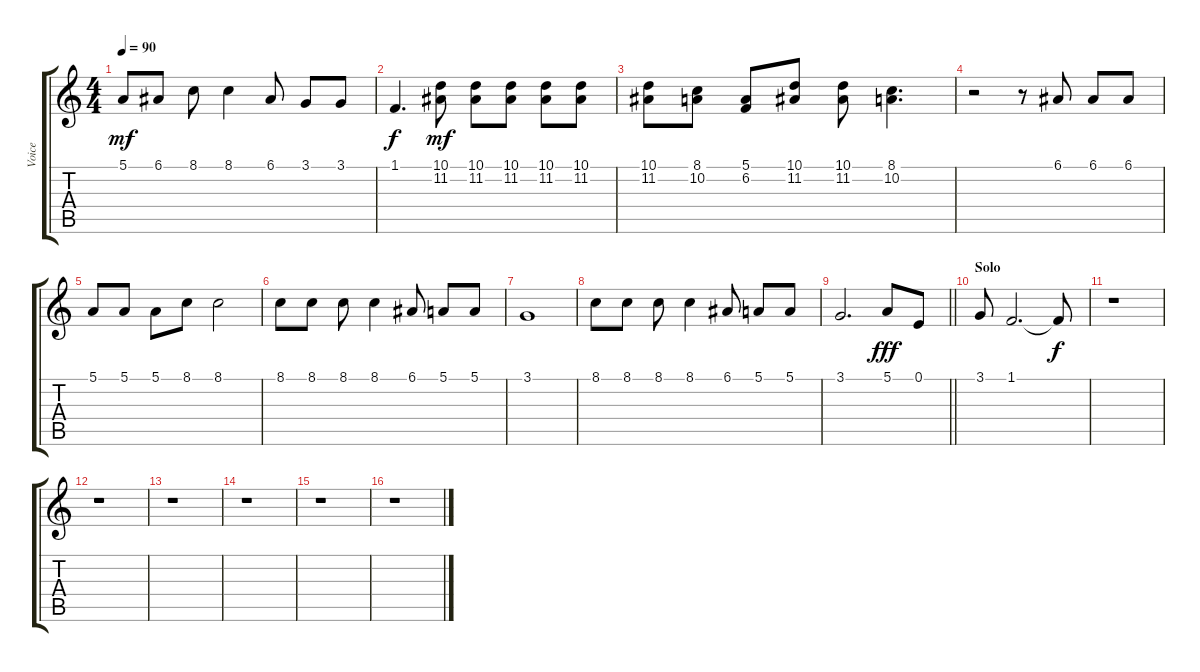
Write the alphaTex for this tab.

\track ("Voice" "Voice") {instrument altosax}
\staff {score tabs}
\tuning (E4 B3 G3 D3 A2 E2) {hide}
\ts (4 4)
\tempo 90
\clef g2
\ks c
5.1.8{dy mf} 6.1.8 8.1.8 8.1.4 6.1.8 3.1.8 3.1.8 |
1.1.4{d dy f} (10.1 11.2).8{dy mf} (10.1 11.2).8 (10.1 11.2).8 (10.1 11.2).8 (10.1 11.2).8 |
(10.1 11.2).8 (8.1 10.2).8 (5.1 6.2).8 (10.1 11.2).8 (10.1 11.2).8 (8.1 10.2).4{d} |
r.2 r.8 6.1.8 6.1.8 6.1.8 |
5.1.8 5.1.8 5.1.8 8.1.8 8.1.2 |
8.1.8 8.1.8 8.1.8 8.1.4 6.1.8 5.1.8 5.1.8 |
3.1.1 |
8.1.8 8.1.8 8.1.8 8.1.4 6.1.8 5.1.8 5.1.8 |
\barLineRight lightlight
3.1.2{d} 5.1.8{dy fff} 0.1.8 |
\section ("" "Solo")
3.1.8 1.1.2{d} 1.1{t}.8{dy f} |
r.1 |
r.1 |
r.1 |
r.1 |
r.1 |
r.1
